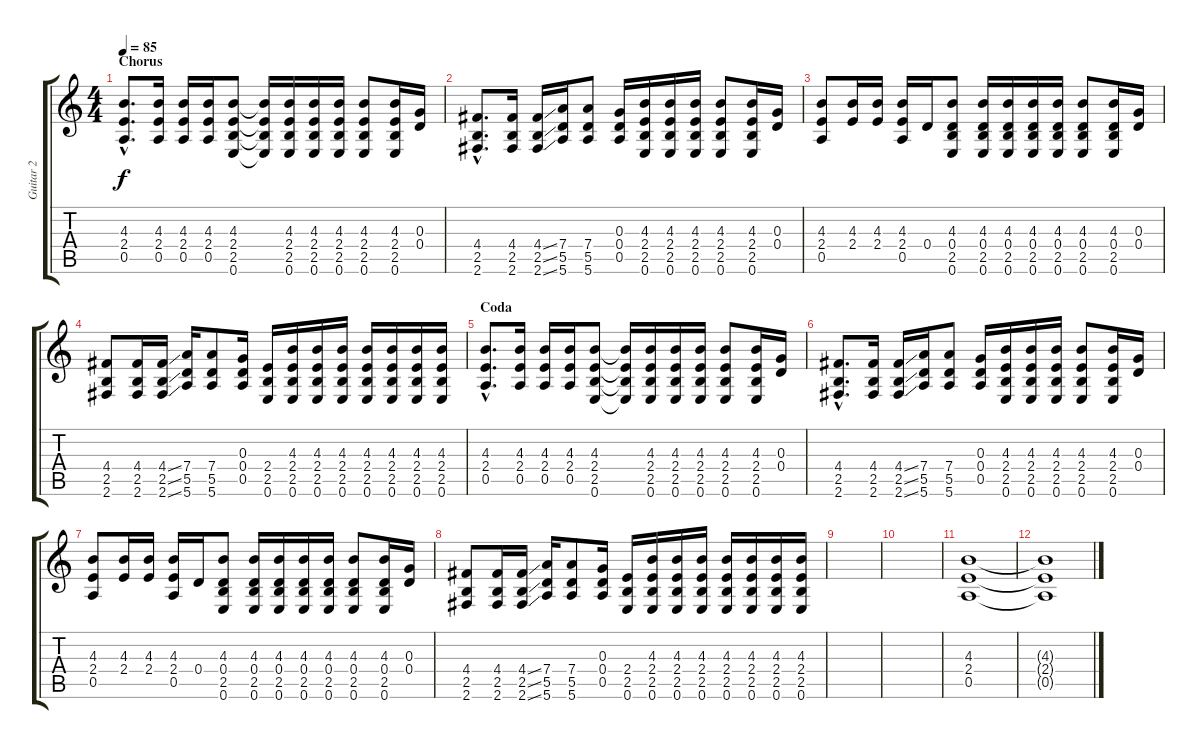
\track ("Guitar 2" "Guitar 2") {instrument distortionguitar}
\staff {score tabs}
\tuning (E4 B3 G3 D3 A2 E2) {hide}
\ts (4 4)
\section ("" "Chorus")
\tempo 85
\clef g2
\ks c
(4.3{hac} 2.4{hac} 0.5{hac}).8{d dy f} (4.3 2.4 0.5).16 (4.3 2.4 0.5).16 (4.3 2.4 0.5).16 (4.3 2.4 2.5 0.6).8 (4.3{t} 2.4{t} 2.5{t} 0.6{t}).16 (4.3 2.4 2.5 0.6).16 (4.3 2.4 2.5 0.6).16 (4.3 2.4 2.5 0.6).16 (4.3 2.4 2.5 0.6).8 (4.3 2.4 2.5 0.6).16 (0.3 0.4).16 |
(4.4{hac} 2.5{hac} 2.6{hac}).8{d} (4.4 2.5 2.6).16 (4.4{ss} 2.5{ss} 2.6{ss}).16 (7.4 5.5 5.6).16 (7.4 5.5 5.6).8 (0.3 0.4 0.5).16 (4.3 2.4 2.5 0.6).16 (4.3 2.4 2.5 0.6).16 (4.3 2.4 2.5 0.6).16 (4.3 2.4 2.5 0.6).8 (4.3 2.4 2.5 0.6).16 (0.3 0.4).16 |
(4.3 2.4 0.5).8 (4.3 2.4).16 (4.3 2.4).16 (4.3 2.4 0.5).16 0.4.16 (4.3 0.4 2.5 0.6).8 (4.3 0.4 2.5 0.6).16 (4.3 0.4 2.5 0.6).16 (4.3 0.4 2.5 0.6).16 (4.3 0.4 2.5 0.6).16 (4.3 0.4 2.5 0.6).8 (4.3 0.4 2.5 0.6).16 (0.3 0.4).16 |
(4.4 2.5 2.6).8 (4.4 2.5 2.6).16 (4.4{ss} 2.5{ss} 2.6{ss}).16 (7.4 5.5 5.6).16 (7.4 5.5 5.6).8 (0.3 0.4 0.5).16 (2.4 2.5 0.6).16 (4.3 2.4 2.5 0.6).16 (4.3 2.4 2.5 0.6).16 (4.3 2.4 2.5 0.6).16 (4.3 2.4 2.5 0.6).16 (4.3 2.4 2.5 0.6).16 (4.3 2.4 2.5 0.6).16 (4.3 2.4 2.5 0.6).16 |
\section ("" "Coda")
(4.3{hac} 2.4{hac} 0.5{hac}).8{d} (4.3 2.4 0.5).16 (4.3 2.4 0.5).16 (4.3 2.4 0.5).16 (4.3 2.4 2.5 0.6).8 (4.3{t} 2.4{t} 2.5{t} 0.6{t}).16 (4.3 2.4 2.5 0.6).16 (4.3 2.4 2.5 0.6).16 (4.3 2.4 2.5 0.6).16 (4.3 2.4 2.5 0.6).8 (4.3 2.4 2.5 0.6).16 (0.3 0.4).16 |
(4.4{hac} 2.5{hac} 2.6{hac}).8{d} (4.4 2.5 2.6).16 (4.4{ss} 2.5{ss} 2.6{ss}).16 (7.4 5.5 5.6).16 (7.4 5.5 5.6).8 (0.3 0.4 0.5).16 (4.3 2.4 2.5 0.6).16 (4.3 2.4 2.5 0.6).16 (4.3 2.4 2.5 0.6).16 (4.3 2.4 2.5 0.6).8 (4.3 2.4 2.5 0.6).16 (0.3 0.4).16 |
(4.3 2.4 0.5).8 (4.3 2.4).16 (4.3 2.4).16 (4.3 2.4 0.5).16 0.4.16 (4.3 0.4 2.5 0.6).8 (4.3 0.4 2.5 0.6).16 (4.3 0.4 2.5 0.6).16 (4.3 0.4 2.5 0.6).16 (4.3 0.4 2.5 0.6).16 (4.3 0.4 2.5 0.6).8 (4.3 0.4 2.5 0.6).16 (0.3 0.4).16 |
(4.4 2.5 2.6).8 (4.4 2.5 2.6).16 (4.4{ss} 2.5{ss} 2.6{ss}).16 (7.4 5.5 5.6).16 (7.4 5.5 5.6).8 (0.3 0.4 0.5).16 (2.4 2.5 0.6).16 (4.3 2.4 2.5 0.6).16 (4.3 2.4 2.5 0.6).16 (4.3 2.4 2.5 0.6).16 (4.3 2.4 2.5 0.6).16 (4.3 2.4 2.5 0.6).16 (4.3 2.4 2.5 0.6).16 (4.3 2.4 2.5 0.6).16 |
|
|
(4.3 2.4 0.5).1 |
(4.3{t} 2.4{t} 0.5{t}).1
